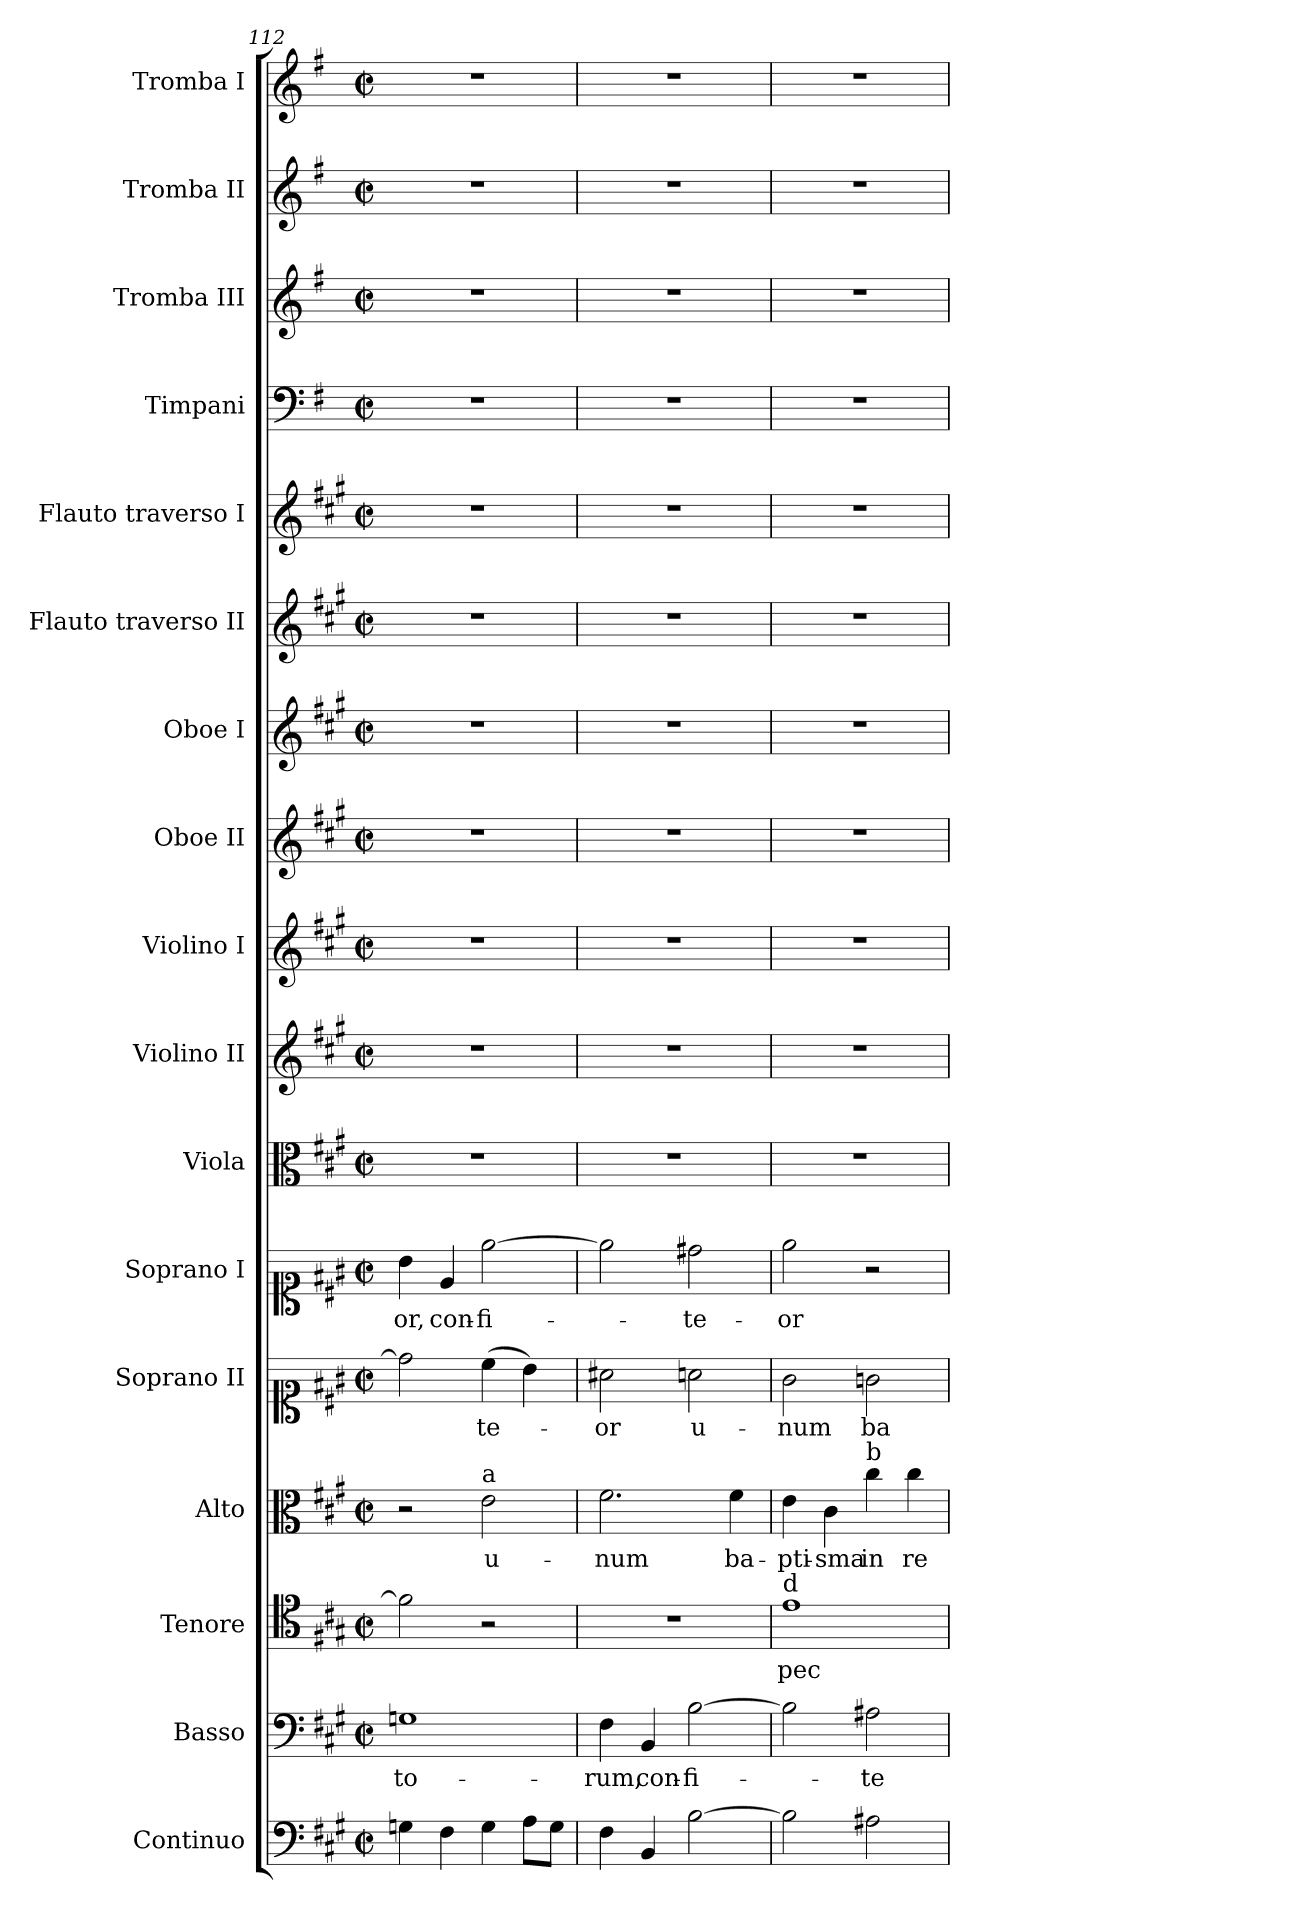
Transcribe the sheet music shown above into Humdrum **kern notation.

**kern	**kern	**text	**kern	**text	**kern	**text	**kern	**text	**kern	**text	**kern	**kern	**kern	**kern	**kern	**kern	**kern	**kern	**kern	**kern	**kern
*part17	*part16	*part16	*part15	*part15	*part14	*part14	*part13	*part13	*part12	*part12	*part11	*part10	*part9	*part8	*part7	*part6	*part5	*part4	*part3	*part2	*part1
*staff17	*staff16	*staff16	*staff15	*staff15	*staff14	*staff14	*staff13	*staff13	*staff12	*staff12	*staff11	*staff10	*staff9	*staff8	*staff7	*staff6	*staff5	*staff4	*staff3	*staff2	*staff1
*I"Continuo	*I"Basso	*	*I"Tenore	*	*I"Alto	*	*I"Soprano II	*	*I"Soprano I	*	*I"Viola	*I"Violino II	*I"Violino I	*I"Oboe II	*I"Oboe I	*I"Flauto traverso II	*I"Flauto traverso I	*I"Timpani	*I"Tromba III	*I"Tromba II	*I"Tromba I
*I'Cont.	*I'B.	*	*I'T.	*	*I'A.	*	*I'S. II	*	*I'S. I	*	*I'Vla.	*I'Vln. II	*I'Vln. I	*I'Ob. II	*I'Ob. I	*I'Fl. trv. II	*I'Fl. trv. I	*I'Timp.	*I'Tr. III	*I'Tr. II	*I'Tr. I
*clefF4	*clefF4	*	*clefC4	*	*clefC3	*	*clefC1	*	*clefC1	*	*clefC3	*clefG2	*clefG2	*clefG2	*clefG2	*clefG2	*clefG2	*clefF4	*clefG2	*clefG2	*clefG2
*	*	*	*	*	*	*	*	*	*	*	*	*	*	*	*	*	*	*ITrd-1c-2	*ITrd-1c-2	*ITrd-1c-2	*ITrd-1c-2
*k[f#c#g#]	*k[f#c#g#]	*	*k[f#c#g#]	*	*k[f#c#g#]	*	*k[f#c#g#]	*	*k[f#c#g#]	*	*k[f#c#g#]	*k[f#c#g#]	*k[f#c#g#]	*k[f#c#g#]	*k[f#c#g#]	*k[f#c#g#]	*k[f#c#g#]	*k[f#c#g#]	*k[f#c#g#]	*k[f#c#g#]	*k[f#c#g#]
*M2/2	*M2/2	*	*M2/2	*	*M2/2	*	*M2/2	*	*M2/2	*	*M2/2	*M2/2	*M2/2	*M2/2	*M2/2	*M2/2	*M2/2	*M2/2	*M2/2	*M2/2	*M2/2
*met(c|)	*met(c|)	*	*met(c|)	*	*met(c|)	*	*met(c|)	*	*met(c|)	*	*met(c|)	*met(c|)	*met(c|)	*met(c|)	*met(c|)	*met(c|)	*met(c|)	*met(c|)	*met(c|)	*met(c|)	*met(c|)
=112	=112	=112	=112	=112	=112	=112	=112	=112	=112	=112	=112	=112	=112	=112	=112	=112	=112	=112	=112	=112	=112
4Gn\	1Gn	-to-	2f#\]	.	2r	.	2dd\]	.	4b\	-or,	1r	1r	1r	1r	1r	1r	1r	1r	1r	1r	1r
4F#\	.	.	.	.	.	.	.	.	4e/	con-	.	.	.	.	.	.	.	.	.	.	.
!	!	!	!	!	!LO:TX:a:t=a	!	!	!	!	!	!	!	!	!	!	!	!	!	!	!	!
4G\	.	.	2r	.	2e\	u-	(4cc#\	-te-	[2ee\	-fi-	.	.	.	.	.	.	.	.	.	.	.
8A\L	.	.	.	.	.	.	4b\)	.	.	.	.	.	.	.	.	.	.	.	.	.	.
8G\J	.	.	.	.	.	.	.	.	.	.	.	.	.	.	.	.	.	.	.	.	.
=113	=113	=113	=113	=113	=113	=113	=113	=113	=113	=113	=113	=113	=113	=113	=113	=113	=113	=113	=113	=113	=113
4F#\	4F#\	-rum,	1r	.	2.f#\	-num	2a#X\	-or	2ee\]	.	1r	1r	1r	1r	1r	1r	1r	1r	1r	1r	1r
4BB/	4BB/	con-	.	.	.	.	.	.	.	.	.	.	.	.	.	.	.	.	.	.	.
[2B\	[2B\	-fi-	.	.	.	.	2an\	u-	2dd#X\	-te-	.	.	.	.	.	.	.	.	.	.	.
.	.	.	.	.	4f#\	ba-	.	.	.	.	.	.	.	.	.	.	.	.	.	.	.
=114	=114	=114	=114	=114	=114	=114	=114	=114	=114	=114	=114	=114	=114	=114	=114	=114	=114	=114	=114	=114	=114
!	!	!	!LO:TX:a:t=d	!	!	!	!	!	!	!	!	!	!	!	!	!	!	!	!	!	!
2B\]	2B\]	.	1e	pec-	4e\	-pti-	2g#\	-num	2ee\	-or	1r	1r	1r	1r	1r	1r	1r	1r	1r	1r	1r
.	.	.	.	.	4c#\	-sma	.	.	.	.	.	.	.	.	.	.	.	.	.	.	.
!	!	!	!	!	!LO:TX:a:t=b	!	!	!	!	!	!	!	!	!	!	!	!	!	!	!	!
2A#X\	2A#X\	-te-	.	.	4cc#\	in	2gn\	ba-	2r	.	.	.	.	.	.	.	.	.	.	.	.
.	.	.	.	.	4cc#\	re-	.	.	.	.	.	.	.	.	.	.	.	.	.	.	.
=	=	=	=	=	=	=	=	=	=	=	=	=	=	=	=	=	=	=	=	=	=
*-	*-	*-	*-	*-	*-	*-	*-	*-	*-	*-	*-	*-	*-	*-	*-	*-	*-	*-	*-	*-	*-
